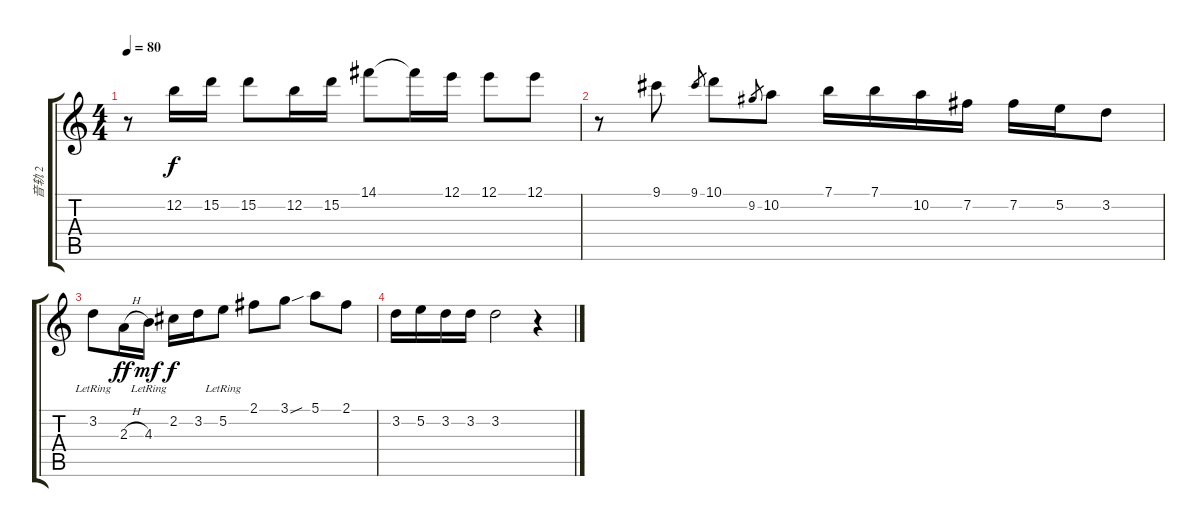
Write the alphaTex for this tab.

\track ("音轨 2" "音轨 2") {instrument acousticguitarsteel}
\staff {score tabs}
\tuning (E4 B3 G3 D3 A2 E2) {hide}
\ts (4 4)
\tempo 80
\clef g2
\ks c
r.8{dy f} 12.2.16 15.2.16 15.2.8 12.2.16 15.2.16 14.1.8 14.1{t}.16 12.1.16 12.1.8 12.1.8 |
r.8 9.1.8 9.1.8{gr} 10.1.8 9.2.8{gr} 10.2.8 7.1.16 7.1.16 10.2.16 7.2.16 7.2.16 5.2.16 3.2.8 |
3.2{lr}.8 2.3{h}.16{dy ff} 4.3{lr}.16{dy mf} 2.2.16{dy f} 3.2.16 5.2{lr}.8 2.1.8 3.1{sou}.8 5.1.8 2.1.8 |
3.2.16 5.2.16 3.2.16 3.2.16 3.2.2 r.4
